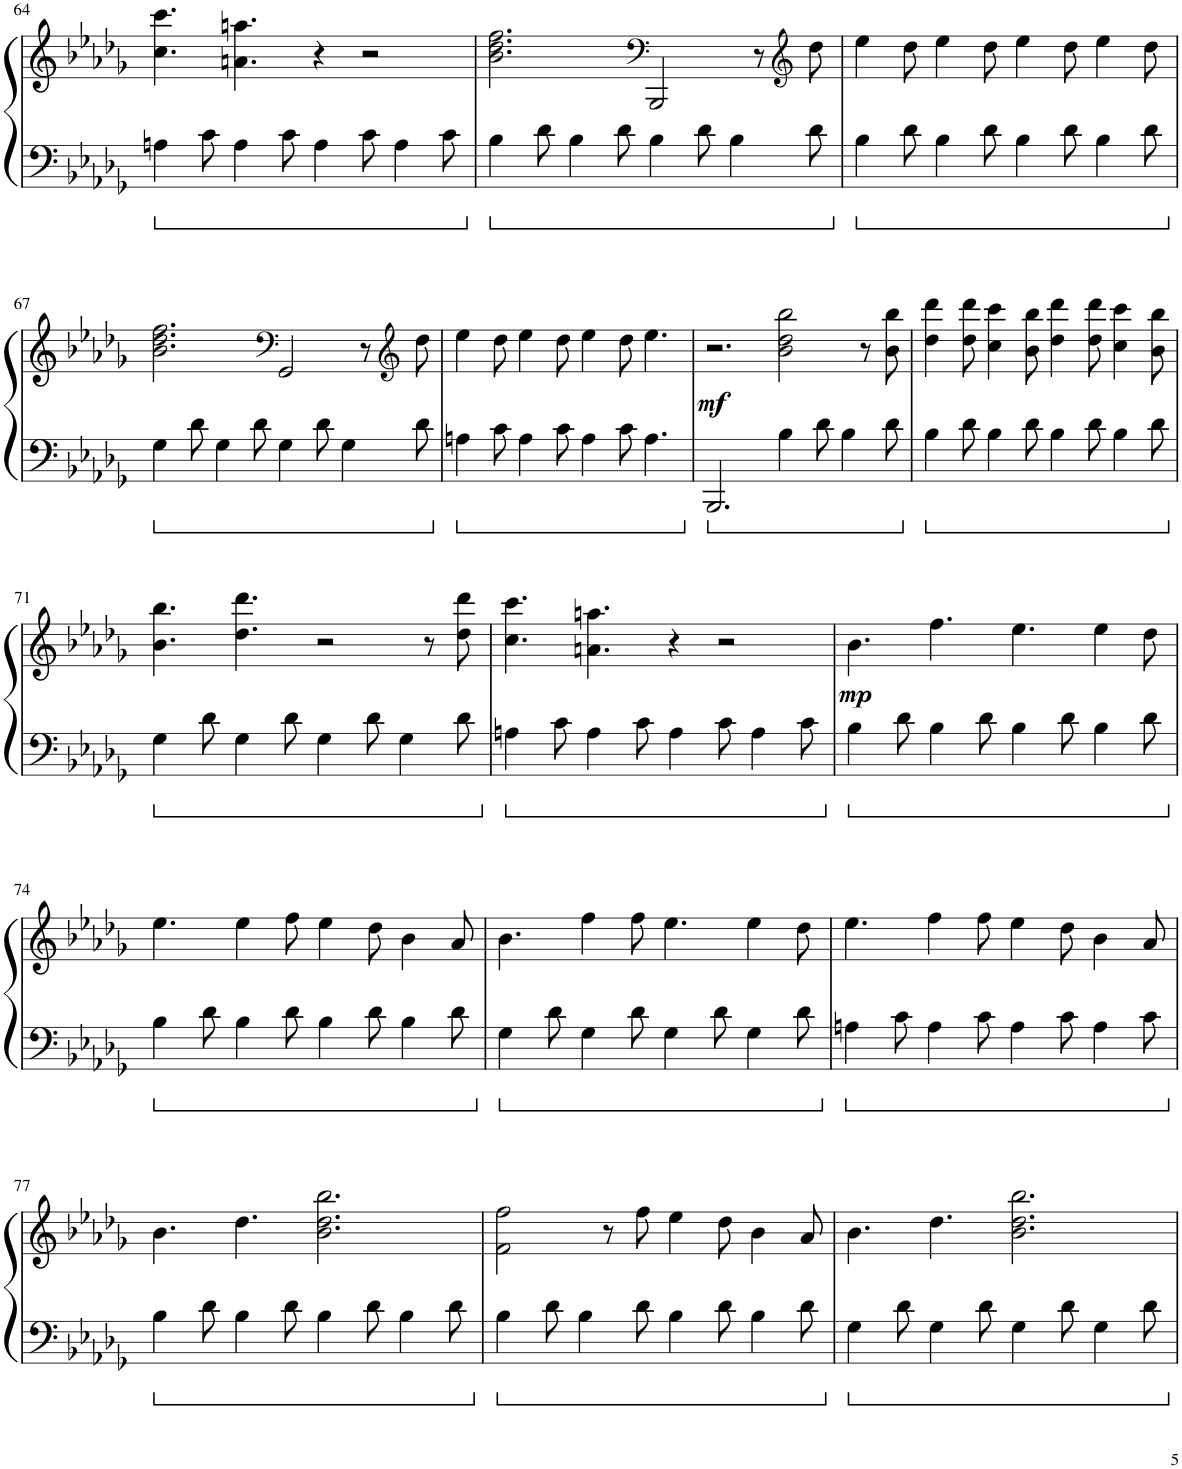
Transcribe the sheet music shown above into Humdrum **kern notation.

**kern	**kern	**dynam
*part1	*part1	*part1
*staff2	*staff1	*staff1/2
*I"Piano	*	*
*I'Pno.	*	*
!!LO:PB:g=z
*clefF4	*clefG2	*
*k[b-e-a-d-g-]	*k[b-e-a-d-g-]	*
*M12/8	*M12/8	*
=64	=64	=64
4An\	4.cc\ 4.ccc\	.
8c\	.	.
4A\	4.an\ 4.aan\	.
8c\	.	.
4A\	4r	.
8c\	2r	.
4A\	.	.
8c\	.	.
=65	=65	=65
4B-\	2.b-\ 2.dd-\ 2.ff\	.
8d-\	.	.
4B-\	.	.
8d-\	.	.
*	*clefF4	*
4B-\	2BBB-/	.
8d-\	.	.
4B-\	.	.
.	8r	.
*	*clefG2	*
8d-\	8dd-\	.
=66	=66	=66
4B-\	4ee-\	.
8d-\	8dd-\	.
4B-\	4ee-\	.
8d-\	8dd-\	.
4B-\	4ee-\	.
8d-\	8dd-\	.
4B-\	4ee-\	.
8d-\	8dd-\	.
!!LO:LB:g=z
=67	=67	=67
4G-\	2.b-\ 2.dd-\ 2.ff\	.
8d-\	.	.
4G-\	.	.
8d-\	.	.
*	*clefF4	*
4G-\	2GG-/	.
8d-\	.	.
4G-\	.	.
.	8r	.
*	*clefG2	*
8d-\	8dd-\	.
=68	=68	=68
4An\	4ee-\	.
8c\	8dd-\	.
4A\	4ee-\	.
8c\	8dd-\	.
4A\	4ee-\	.
8c\	8dd-\	.
4.A\	4.ee-\	.
=69	=69	=69
!	!	!LO:DY:b
2.BBB-/	2.r	mf
4B-\	2b-\ 2dd-\ 2bb-\	.
8d-\	.	.
4B-\	.	.
.	8r	.
8d-\	8b-\ 8bb-\	.
=70	=70	=70
4B-\	4dd-\ 4ddd-\	.
8d-\	8dd-\ 8ddd-\	.
4B-\	4cc\ 4ccc\	.
8d-\	8b-\ 8bb-\	.
4B-\	4dd-\ 4ddd-\	.
8d-\	8dd-\ 8ddd-\	.
4B-\	4cc\ 4ccc\	.
8d-\	8b-\ 8bb-\	.
!!LO:LB:g=z
=71	=71	=71
4G-\	4.b-\ 4.bb-\	.
8d-\	.	.
4G-\	4.dd-\ 4.ddd-\	.
8d-\	.	.
4G-\	2r	.
8d-\	.	.
4G-\	.	.
.	8r	.
8d-\	8dd-\ 8ddd-\	.
=72	=72	=72
4An\	4.cc\ 4.ccc\	.
8c\	.	.
4A\	4.an\ 4.aan\	.
8c\	.	.
4A\	4r	.
8c\	2r	.
4A\	.	.
8c\	.	.
=73	=73	=73
!	!	!LO:DY:b
4B-\	4.b-\	mp
8d-\	.	.
4B-\	4.ff\	.
8d-\	.	.
4B-\	4.ee-\	.
8d-\	.	.
4B-\	4ee-\	.
8d-\	8dd-\	.
!!LO:LB:g=z
=74	=74	=74
4B-\	4.ee-\	.
8d-\	.	.
4B-\	4ee-\	.
8d-\	8ff\	.
4B-\	4ee-\	.
8d-\	8dd-\	.
4B-\	4b-\	.
8d-\	8a-/	.
=75	=75	=75
4G-\	4.b-\	.
8d-\	.	.
4G-\	4ff\	.
8d-\	8ff\	.
4G-\	4.ee-\	.
8d-\	.	.
4G-\	4ee-\	.
8d-\	8dd-\	.
=76	=76	=76
4An\	4.ee-\	.
8c\	.	.
4A\	4ff\	.
8c\	8ff\	.
4A\	4ee-\	.
8c\	8dd-\	.
4A\	4b-\	.
8c\	8a-/	.
!!LO:LB:g=z
=77	=77	=77
4B-\	4.b-\	.
8d-\	.	.
4B-\	4.dd-\	.
8d-\	.	.
4B-\	2.b-\ 2.dd-\ 2.bb-\	.
8d-\	.	.
4B-\	.	.
8d-\	.	.
=78	=78	=78
4B-\	2f\ 2ff\	.
8d-\	.	.
4B-\	.	.
.	8r	.
8d-\	8ff\	.
4B-\	4ee-\	.
8d-\	8dd-\	.
4B-\	4b-\	.
8d-\	8a-/	.
=79	=79	=79
4G-\	4.b-\	.
8d-\	.	.
4G-\	4.dd-\	.
8d-\	.	.
4G-\	2.b-\ 2.dd-\ 2.bb-\	.
8d-\	.	.
4G-\	.	.
8d-\	.	.
=	=	=
*-	*-	*-
